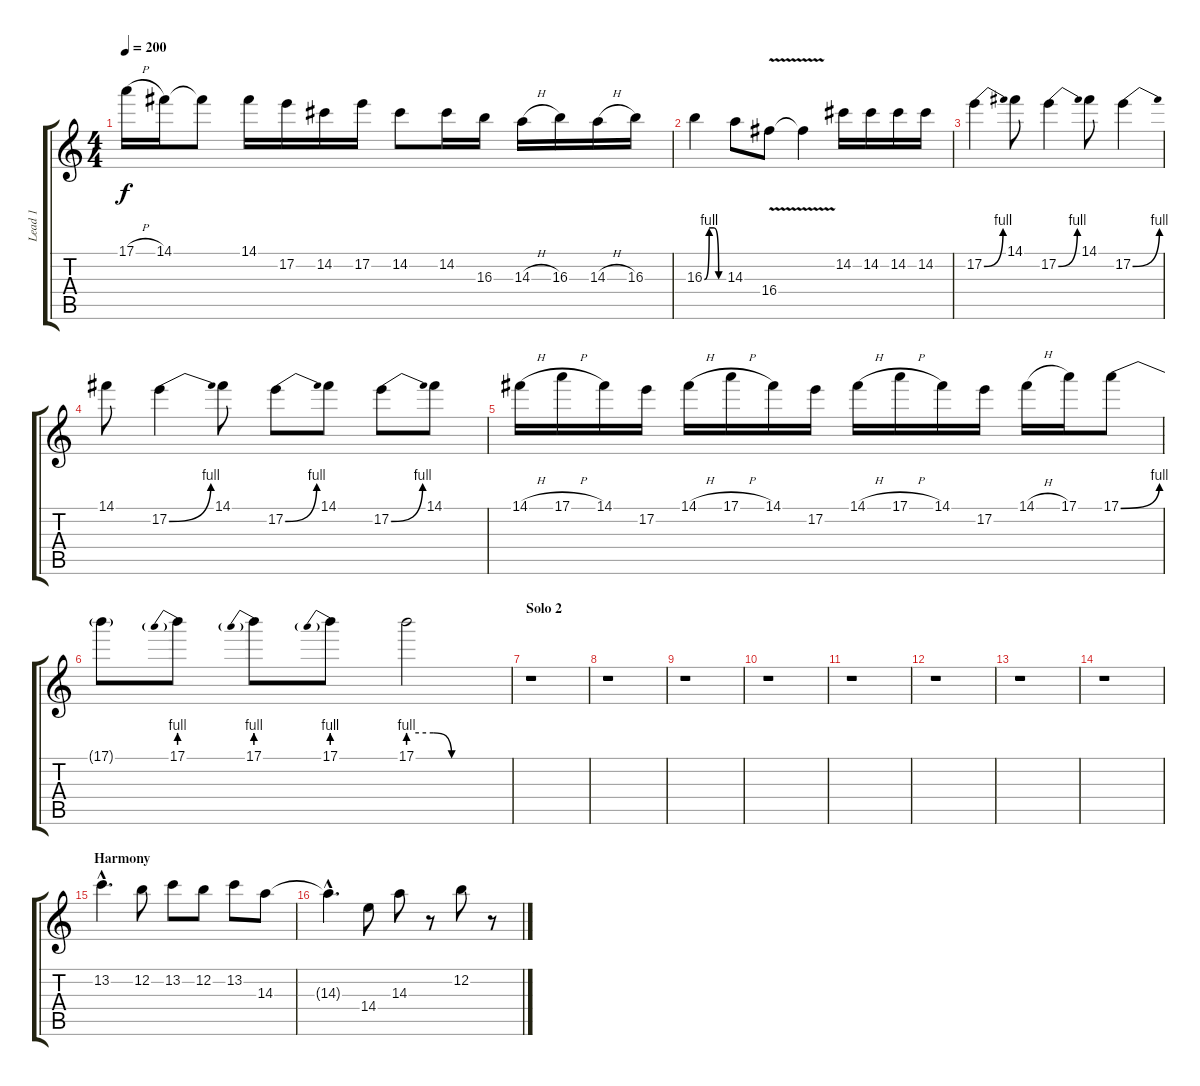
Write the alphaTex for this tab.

\track ("Lead 1" "Lead 1") {instrument overdrivenguitar}
\staff {score tabs}
\tuning (E4 B3 G3 D3 A2 E2) {hide}
\ts (4 4)
\tempo 200
\clef g2
\ks c
17.1{h}.16{dy f} 14.1.16 14.1{t}.8 14.1.16 17.2.16 14.2.16 17.2.16 14.2.8 14.2.16 16.3.16 14.3{h}.16 16.3.16 14.3{h}.16 16.3.16 |
16.3{be (custom 0 0 15 4 30 4 45 0 60 0)}.4 14.3.8 16.4{v}.8 16.4{t}.4 14.2.16 14.2.16 14.2.16 14.2.16 |
17.2{be (bend 0 0 60 4)}.4 14.1.8 17.2{be (bend 0 0 60 4)}.4 14.1.8 17.2{be (bend 0 0 60 4)}.4 |
14.1.8 17.2{be (bend 0 0 60 4)}.4 14.1.8 17.2{be (bend 0 0 60 4)}.8 14.1.8 17.2{be (bend 0 0 60 4)}.8 14.1.8 |
14.1{h}.16 17.1{h}.16 14.1.16 17.2.16 14.1{h}.16 17.1{h}.16 14.1.16 17.2.16 14.1{h}.16 17.1{h}.16 14.1.16 17.2.16 14.1{h}.16 17.1.16 17.1{be (bend 0 0 60 4)}.8 |
17.1{t}.8 17.1{be (prebend 0 4 60 4)}.8 17.1{be (prebend 0 4 60 4)}.8 17.1{be (prebend 0 4 60 4)}.8 17.1{be (custom 0 4 15 4 26 0 40 0 60 0)}.2 |
\section ("" "Solo 2")
r.1 |
r.1 |
r.1 |
r.1 |
r.1 |
r.1 |
r.1 |
r.1 |
\section ("" "Harmony")
13.2{hac}.4{d} 12.2.8 13.2.8 12.2.8 13.2.8 14.3.8 |
14.3{hac t}.4{d} 14.4.8 14.3.8 r.8 12.2.8 r.8
